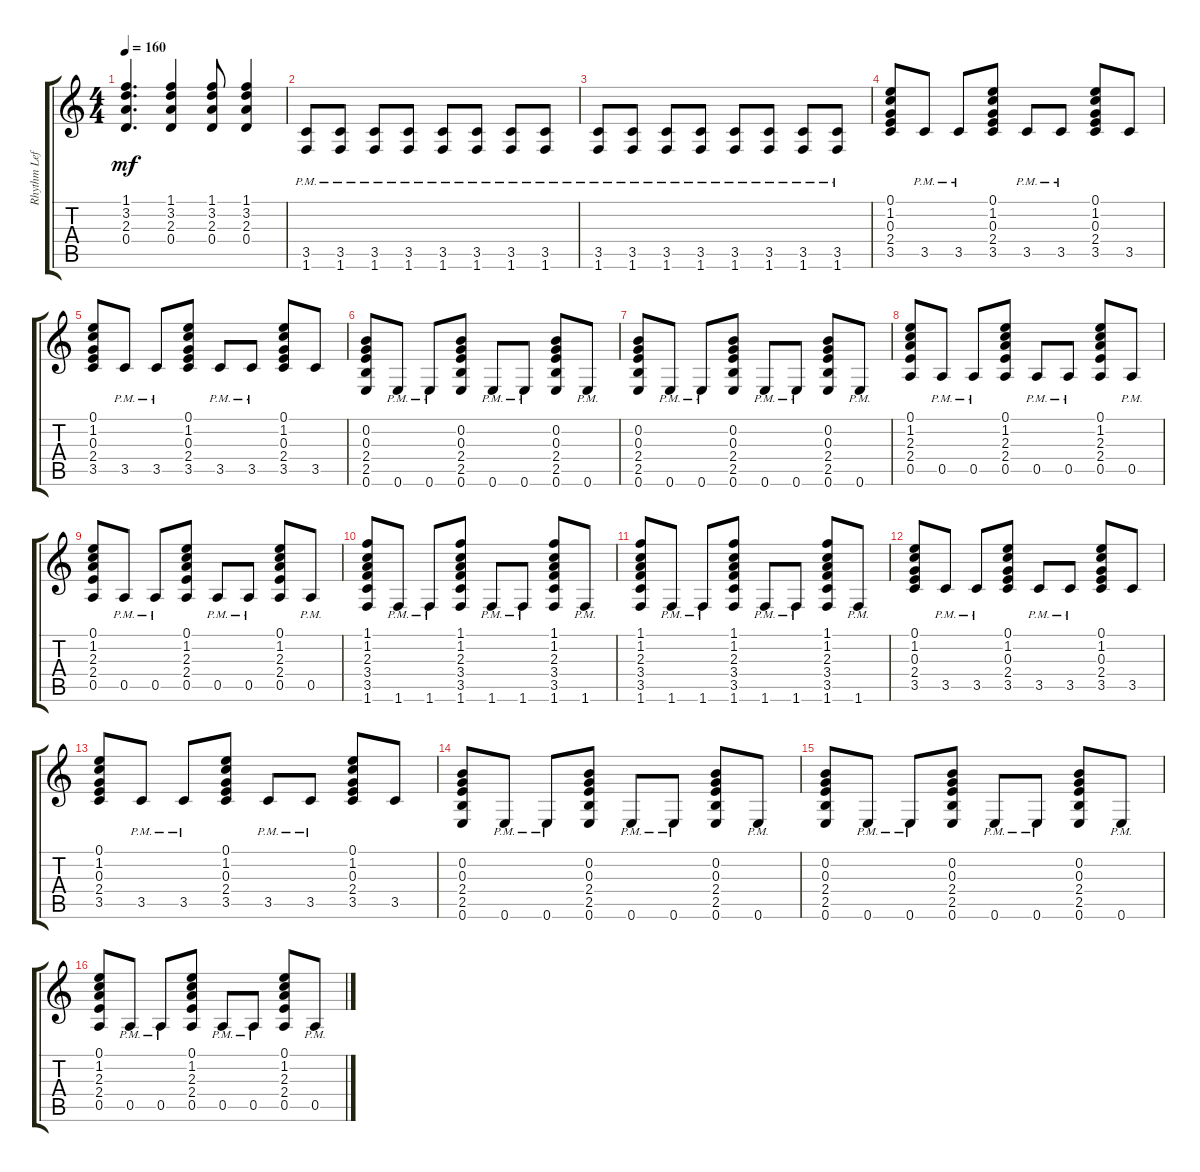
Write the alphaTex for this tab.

\track ("Rhythm Left" "Rhythm Lef") {instrument acousticguitarsteel}
\staff {score tabs}
\tuning (E4 B3 G3 D3 A2 E2) {hide}
\ts (4 4)
\tempo 160
\clef g2
\ks c
(1.1 3.2 2.3 0.4).4{d dy mf} (1.1 3.2 2.3 0.4).4 (1.1 3.2 2.3 0.4).8 (1.1 3.2 2.3 0.4).4 |
(3.5{pm} 1.6{pm}).8 (3.5{pm} 1.6{pm}).8 (3.5{pm} 1.6{pm}).8 (3.5{pm} 1.6{pm}).8 (3.5{pm} 1.6{pm}).8 (3.5{pm} 1.6{pm}).8 (3.5{pm} 1.6{pm}).8 (3.5{pm} 1.6{pm}).8 |
(3.5{pm} 1.6{pm}).8 (3.5{pm} 1.6{pm}).8 (3.5{pm} 1.6{pm}).8 (3.5{pm} 1.6{pm}).8 (3.5{pm} 1.6{pm}).8 (3.5{pm} 1.6{pm}).8 (3.5{pm} 1.6{pm}).8 (3.5{pm} 1.6{pm}).8 |
(0.1 1.2 0.3 2.4 3.5).8 3.5{pm}.8 3.5{pm}.8 (0.1 1.2 0.3 2.4 3.5).8 3.5{pm}.8 3.5{pm}.8 (0.1 1.2 0.3 2.4 3.5).8 3.5.8 |
(0.1 1.2 0.3 2.4 3.5).8 3.5{pm}.8 3.5{pm}.8 (0.1 1.2 0.3 2.4 3.5).8 3.5{pm}.8 3.5{pm}.8 (0.1 1.2 0.3 2.4 3.5).8 3.5.8 |
(0.2 0.3 2.4 2.5 0.6).8 0.6{pm}.8 0.6{pm}.8 (0.2 0.3 2.4 2.5 0.6).8 0.6{pm}.8 0.6{pm}.8 (0.2 0.3 2.4 2.5 0.6).8 0.6{pm}.8 |
(0.2 0.3 2.4 2.5 0.6).8 0.6{pm}.8 0.6{pm}.8 (0.2 0.3 2.4 2.5 0.6).8 0.6{pm}.8 0.6{pm}.8 (0.2 0.3 2.4 2.5 0.6).8 0.6{pm}.8 |
(0.1 1.2 2.3 2.4 0.5).8 0.5{pm}.8 0.5{pm}.8 (0.1 1.2 2.3 2.4 0.5).8 0.5{pm}.8 0.5{pm}.8 (0.1 1.2 2.3 2.4 0.5).8 0.5{pm}.8 |
(0.1 1.2 2.3 2.4 0.5).8 0.5{pm}.8 0.5{pm}.8 (0.1 1.2 2.3 2.4 0.5).8 0.5{pm}.8 0.5{pm}.8 (0.1 1.2 2.3 2.4 0.5).8 0.5{pm}.8 |
(1.1 1.2 2.3 3.4 3.5 1.6).8 1.6{pm}.8 1.6{pm}.8 (1.1 1.2 2.3 3.4 3.5 1.6).8 1.6{pm}.8 1.6{pm}.8 (1.1 1.2 2.3 3.4 3.5 1.6).8 1.6{pm}.8 |
(1.1 1.2 2.3 3.4 3.5 1.6).8 1.6{pm}.8 1.6{pm}.8 (1.1 1.2 2.3 3.4 3.5 1.6).8 1.6{pm}.8 1.6{pm}.8 (1.1 1.2 2.3 3.4 3.5 1.6).8 1.6{pm}.8 |
(0.1 1.2 0.3 2.4 3.5).8 3.5{pm}.8 3.5{pm}.8 (0.1 1.2 0.3 2.4 3.5).8 3.5{pm}.8 3.5{pm}.8 (0.1 1.2 0.3 2.4 3.5).8 3.5.8 |
(0.1 1.2 0.3 2.4 3.5).8 3.5{pm}.8 3.5{pm}.8 (0.1 1.2 0.3 2.4 3.5).8 3.5{pm}.8 3.5{pm}.8 (0.1 1.2 0.3 2.4 3.5).8 3.5.8 |
(0.2 0.3 2.4 2.5 0.6).8 0.6{pm}.8 0.6{pm}.8 (0.2 0.3 2.4 2.5 0.6).8 0.6{pm}.8 0.6{pm}.8 (0.2 0.3 2.4 2.5 0.6).8 0.6{pm}.8 |
(0.2 0.3 2.4 2.5 0.6).8 0.6{pm}.8 0.6{pm}.8 (0.2 0.3 2.4 2.5 0.6).8 0.6{pm}.8 0.6{pm}.8 (0.2 0.3 2.4 2.5 0.6).8 0.6{pm}.8 |
(0.1 1.2 2.3 2.4 0.5).8 0.5{pm}.8 0.5{pm}.8 (0.1 1.2 2.3 2.4 0.5).8 0.5{pm}.8 0.5{pm}.8 (0.1 1.2 2.3 2.4 0.5).8 0.5{pm}.8
